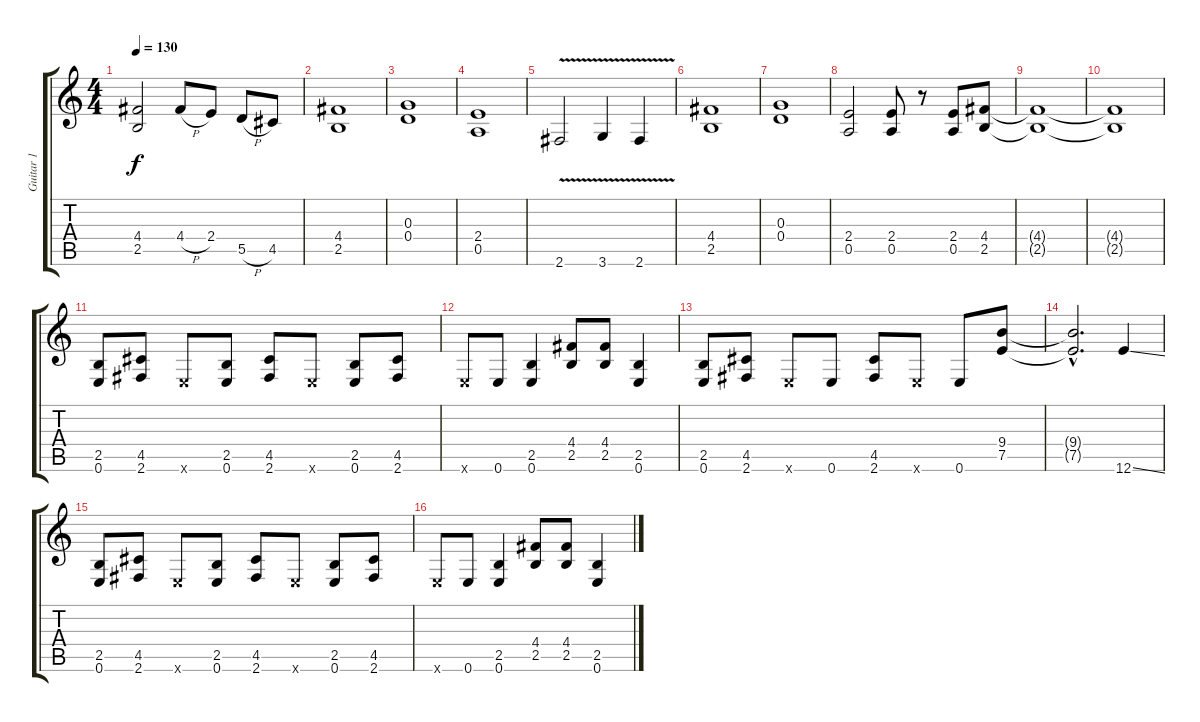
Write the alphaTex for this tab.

\track ("Guitar 1" "Guitar 1") {instrument overdrivenguitar}
\staff {score tabs}
\tuning (E4 B3 G3 D3 A2 E2) {hide}
\ts (4 4)
\tempo 130
\clef g2
\ks c
(4.4 2.5).2{dy f} 4.4{h}.8 2.4.8 5.5{h}.8 4.5.8 |
(4.4 2.5).1 |
(0.3 0.4).1 |
(2.4 0.5).1 |
2.6{v}.2 3.6{v}.4 2.6{v}.4 |
(4.4 2.5).1 |
(0.3 0.4).1 |
(2.4 0.5).2 (2.4 0.5).8 r.8 (2.4 0.5).8 (4.4 2.5).8 |
(4.4{t} 2.5{t}).1 |
(4.4{t} 2.5{t}).1 |
(2.5 0.6).8 (4.5 2.6).8 0.6{x}.8 (2.5 0.6).8 (4.5 2.6).8 0.6{x}.8 (2.5 0.6).8 (4.5 2.6).8 |
0.6{x}.8 0.6.8 (2.5 0.6).4 (4.4 2.5).8 (4.4 2.5).8 (2.5 0.6).4 |
(2.5 0.6).8 (4.5 2.6).8 0.6{x}.8 0.6.8 (4.5 2.6).8 0.6{x}.8 0.6.8 (9.4 7.5).8 |
(9.4{hac t} 7.5{hac t}).2{d} 12.6{ss}.4 |
(2.5 0.6).8 (4.5 2.6).8 0.6{x}.8 (2.5 0.6).8 (4.5 2.6).8 0.6{x}.8 (2.5 0.6).8 (4.5 2.6).8 |
0.6{x}.8 0.6.8 (2.5 0.6).4 (4.4 2.5).8 (4.4 2.5).8 (2.5 0.6).4
